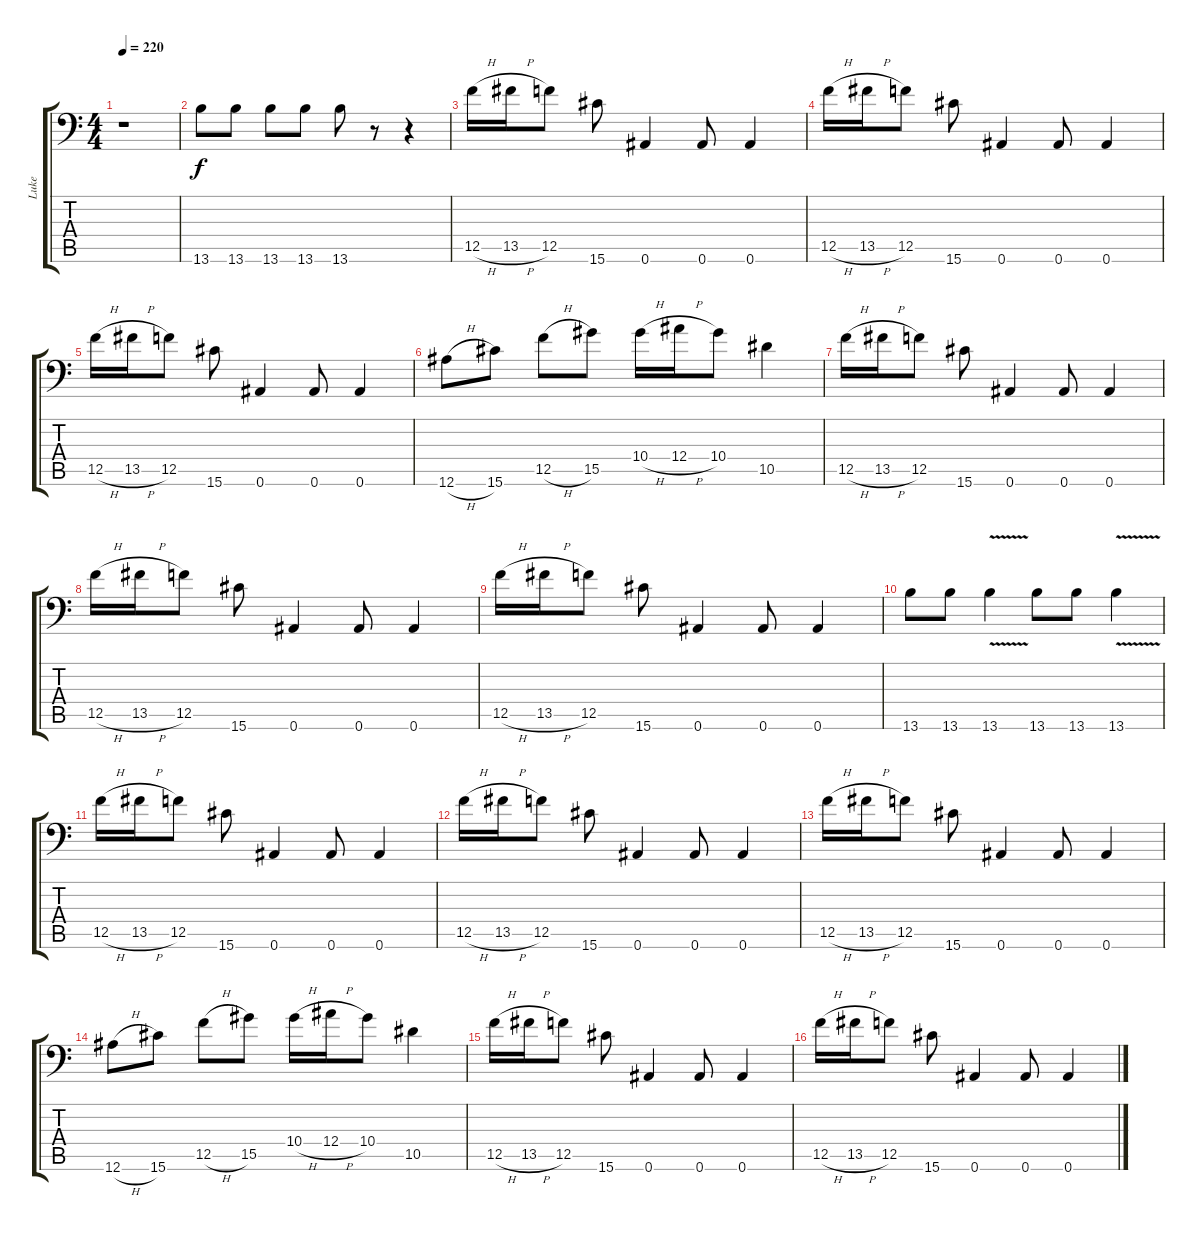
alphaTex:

\track ("Luke" "Luke") {instrument distortionguitar}
\staff {score tabs}
\tuning (C4 G3 Eb3 Bb2 F2 Bb1) {hide}
\ts (4 4)
\tempo 220
\clef f4
\ks c
r.1{dy f} |
13.6.8 13.6.8 13.6.8 13.6.8 13.6.8 r.8 r.4 |
12.5{h}.16 13.5{h}.16 12.5.8 15.6.8 0.6.4 0.6.8 0.6.4 |
12.5{h}.16 13.5{h}.16 12.5.8 15.6.8 0.6.4 0.6.8 0.6.4 |
12.5{h}.16 13.5{h}.16 12.5.8 15.6.8 0.6.4 0.6.8 0.6.4 |
12.6{h}.8 15.6.8 12.5{h}.8 15.5.8 10.4{h}.16 12.4{h}.16 10.4.8 10.5.4 |
12.5{h}.16 13.5{h}.16 12.5.8 15.6.8 0.6.4 0.6.8 0.6.4 |
12.5{h}.16 13.5{h}.16 12.5.8 15.6.8 0.6.4 0.6.8 0.6.4 |
12.5{h}.16 13.5{h}.16 12.5.8 15.6.8 0.6.4 0.6.8 0.6.4 |
13.6.8 13.6.8 13.6{v}.4 13.6.8 13.6.8 13.6{v}.4 |
12.5{h}.16 13.5{h}.16 12.5.8 15.6.8 0.6.4 0.6.8 0.6.4 |
12.5{h}.16 13.5{h}.16 12.5.8 15.6.8 0.6.4 0.6.8 0.6.4 |
12.5{h}.16 13.5{h}.16 12.5.8 15.6.8 0.6.4 0.6.8 0.6.4 |
12.6{h}.8 15.6.8 12.5{h}.8 15.5.8 10.4{h}.16 12.4{h}.16 10.4.8 10.5.4 |
12.5{h}.16 13.5{h}.16 12.5.8 15.6.8 0.6.4 0.6.8 0.6.4 |
12.5{h}.16 13.5{h}.16 12.5.8 15.6.8 0.6.4 0.6.8 0.6.4
